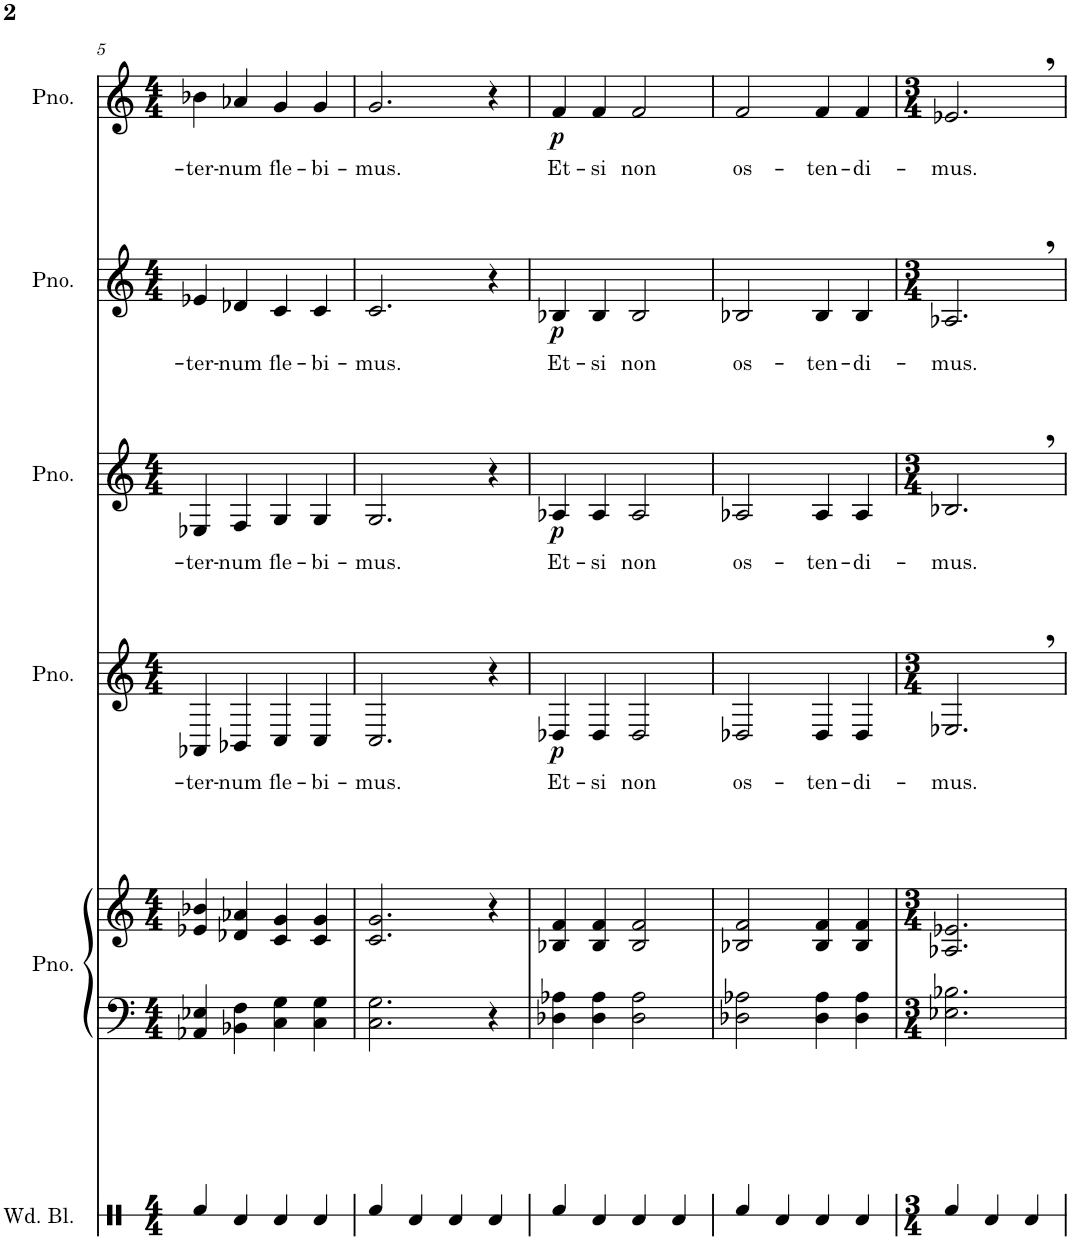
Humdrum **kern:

**kern	**kern	**kern	**kern	**text	**dynam	**kern	**text	**dynam	**kern	**text	**dynam	**kern	**text	**dynam
*part6	*part5	*part5	*part4	*part4	*part4	*part3	*part3	*part3	*part2	*part2	*part2	*part1	*part1	*part1
*staff7	*staff6	*staff5	*staff4	*staff4	*staff4	*staff3	*staff3	*staff3	*staff2	*staff2	*staff2	*staff1	*staff1	*staff1
*I"Wood Blocks	*I"Piano (rehearsal only)	*	*I"Piano	*	*	*I"Piano	*	*	*I"Piano	*	*	*I"Piano	*	*
*I'Wd. Bl.	*I'Pno.	*	*I'Pno.	*	*	*I'Pno.	*	*	*I'Pno.	*	*	*I'Pno.	*	*
!!LO:PB:g=z
*clefX	*clefF4	*clefG2	*clefG2	*	*	*clefG2	*	*	*clefG2	*	*	*clefG2	*	*
*k[]	*k[]	*k[]	*k[]	*	*	*k[]	*	*	*k[]	*	*	*k[]	*	*
*M4/4	*M4/4	*M4/4	*M4/4	*	*	*M4/4	*	*	*M4/4	*	*	*M4/4	*	*
=5	=5	=5	=5	=5	=5	=5	=5	=5	=5	=5	=5	=5	=5	=5
!	!	!	!	!LO:LY:b	!	!	!LO:LY:b	!	!	!LO:LY:b	!	!	!LO:LY:b	!
4Rf/	4AA-X/ 4E-X/	4e-X/ 4b-X/	4AA-X/	-ter-	.	4E-X/	-ter-	.	4e-X/	-ter-	.	4b-X\	-ter-	.
!	!	!	!	!LO:LY:b	!	!	!LO:LY:b	!	!	!LO:LY:b	!	!	!LO:LY:b	!
4Rd/	4BB-X\ 4F\	4d-X/ 4a-X/	4BB-X/	-num	.	4F/	-num	.	4d-X/	-num	.	4a-X/	-num	.
!	!	!	!	!LO:LY:b	!	!	!LO:LY:b	!	!	!LO:LY:b	!	!	!LO:LY:b	!
4Rd/	4C\ 4G\	4c/ 4g/	4C/	fle-	.	4G/	fle-	.	4c/	fle-	.	4g/	fle-	.
!	!	!	!	!LO:LY:b	!	!	!LO:LY:b	!	!	!LO:LY:b	!	!	!LO:LY:b	!
4Rd/	4C\ 4G\	4c/ 4g/	4C/	-bi-	.	4G/	-bi-	.	4c/	-bi-	.	4g/	-bi-	.
=6	=6	=6	=6	=6	=6	=6	=6	=6	=6	=6	=6	=6	=6	=6
!	!	!	!	!LO:LY:b	!	!	!LO:LY:b	!	!	!LO:LY:b	!	!	!LO:LY:b	!
4Rf/	2.C\ 2.G\	2.c/ 2.g/	2.C/	-mus.	.	2.G/	-mus.	.	2.c/	-mus.	.	2.g/	-mus.	.
4Rd/	.	.	.	.	.	.	.	.	.	.	.	.	.	.
4Rd/	.	.	.	.	.	.	.	.	.	.	.	.	.	.
4Rd/	4r	4r	4r	.	.	4r	.	.	4r	.	.	4r	.	.
=7	=7	=7	=7	=7	=7	=7	=7	=7	=7	=7	=7	=7	=7	=7
!	!	!	!	!LO:LY:b	!LO:DY:b	!	!LO:LY:b	!LO:DY:b	!	!LO:LY:b	!LO:DY:b	!	!LO:LY:b	!LO:DY:b
4Rf/	4D-X\ 4A-X\	4B-X/ 4f/	4D-X/	Et-	p	4A-X/	Et-	p	4B-X/	Et-	p	4f/	Et-	p
!	!	!	!	!LO:LY:b	!	!	!LO:LY:b	!	!	!LO:LY:b	!	!	!LO:LY:b	!
4Rd/	4D-\ 4A-\	4B-/ 4f/	4D-/	-si	.	4A-/	-si	.	4B-/	-si	.	4f/	-si	.
!	!	!	!	!LO:LY:b	!	!	!LO:LY:b	!	!	!LO:LY:b	!	!	!LO:LY:b	!
4Rd/	2D-\ 2A-\	2B-/ 2f/	2D-/	non	.	2A-/	non	.	2B-/	non	.	2f/	non	.
4Rd/	.	.	.	.	.	.	.	.	.	.	.	.	.	.
=8	=8	=8	=8	=8	=8	=8	=8	=8	=8	=8	=8	=8	=8	=8
!	!	!	!	!LO:LY:b	!	!	!LO:LY:b	!	!	!LO:LY:b	!	!	!LO:LY:b	!
4Rf/	2D-X\ 2A-X\	2B-X/ 2f/	2D-X/	os-	.	2A-X/	os-	.	2B-X/	os-	.	2f/	os-	.
4Rd/	.	.	.	.	.	.	.	.	.	.	.	.	.	.
!	!	!	!	!LO:LY:b	!	!	!LO:LY:b	!	!	!LO:LY:b	!	!	!LO:LY:b	!
4Rd/	4D-\ 4A-\	4B-/ 4f/	4D-/	-ten-	.	4A-/	-ten-	.	4B-/	-ten-	.	4f/	-ten-	.
!	!	!	!	!LO:LY:b	!	!	!LO:LY:b	!	!	!LO:LY:b	!	!	!LO:LY:b	!
4Rd/	4D-\ 4A-\	4B-/ 4f/	4D-/	-di-	.	4A-/	-di-	.	4B-/	-di-	.	4f/	-di-	.
=9	=9	=9	=9	=9	=9	=9	=9	=9	=9	=9	=9	=9	=9	=9
*M3/4	*M3/4	*M3/4	*M3/4	*	*	*M3/4	*	*	*M3/4	*	*	*M3/4	*	*
!	!	!	!	!LO:LY:b	!	!	!LO:LY:b	!	!	!LO:LY:b	!	!	!LO:LY:b	!
4Rf/	2.E-X\ 2.B-X\	2.A-X/ 2.e-X/	2.E-X,/	-mus.	.	2.B-X,/	-mus.	.	2.A-X,/	-mus.	.	2.e-X,/	-mus.	.
4Rd/	.	.	.	.	.	.	.	.	.	.	.	.	.	.
4Rd/	.	.	.	.	.	.	.	.	.	.	.	.	.	.
=	=	=	=	=	=	=	=	=	=	=	=	=	=	=
*-	*-	*-	*-	*-	*-	*-	*-	*-	*-	*-	*-	*-	*-	*-
